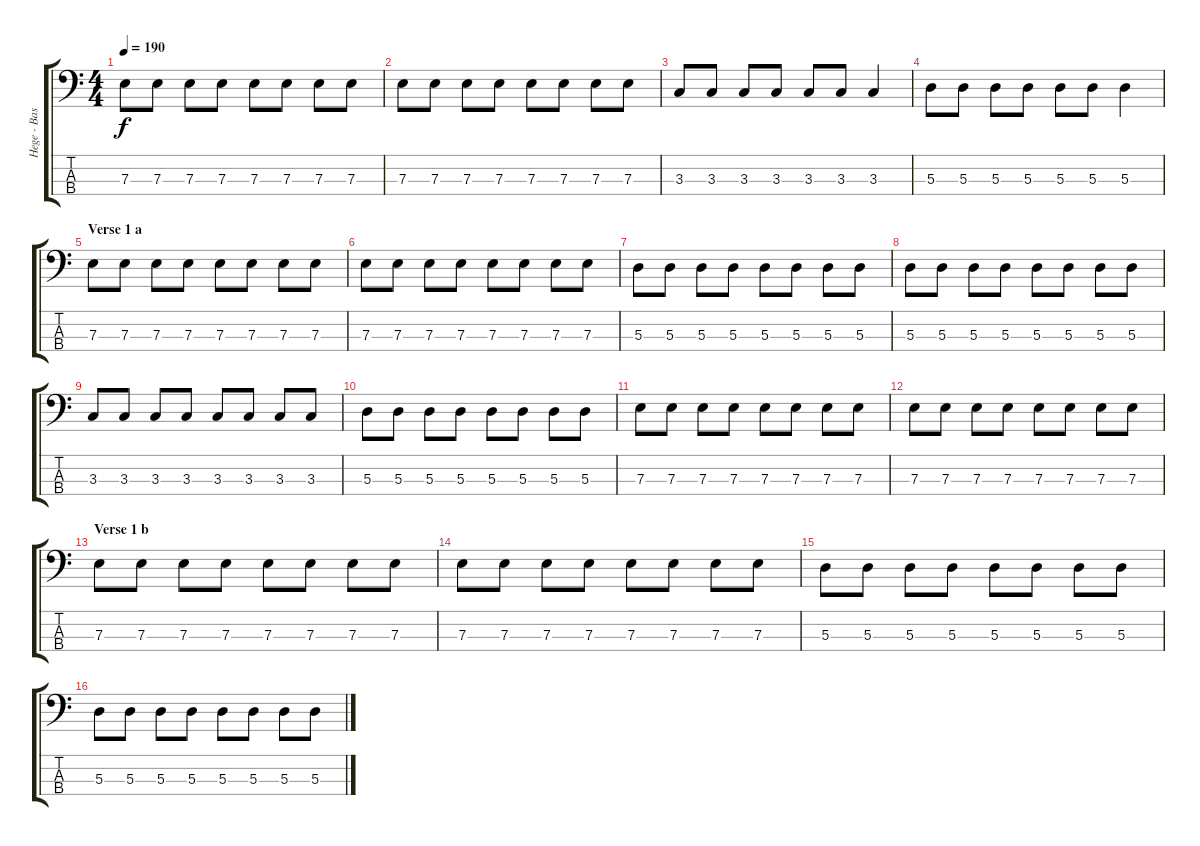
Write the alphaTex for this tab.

\track ("Hege - Bass" "Hege - Bas") {instrument electricbassfinger}
\staff {score tabs}
\tuning (G2 D2 A1 E1) {hide}
\ts (4 4)
\tempo 190
\clef f4
\ks c
7.3.8{dy f} 7.3.8 7.3.8 7.3.8 7.3.8 7.3.8 7.3.8 7.3.8 |
7.3.8 7.3.8 7.3.8 7.3.8 7.3.8 7.3.8 7.3.8 7.3.8 |
3.3.8 3.3.8 3.3.8 3.3.8 3.3.8 3.3.8 3.3.4 |
5.3.8 5.3.8 5.3.8 5.3.8 5.3.8 5.3.8 5.3.4 |
\section ("" "Verse 1 a")
7.3.8 7.3.8 7.3.8 7.3.8 7.3.8 7.3.8 7.3.8 7.3.8 |
7.3.8 7.3.8 7.3.8 7.3.8 7.3.8 7.3.8 7.3.8 7.3.8 |
5.3.8 5.3.8 5.3.8 5.3.8 5.3.8 5.3.8 5.3.8 5.3.8 |
5.3.8 5.3.8 5.3.8 5.3.8 5.3.8 5.3.8 5.3.8 5.3.8 |
3.3.8 3.3.8 3.3.8 3.3.8 3.3.8 3.3.8 3.3.8 3.3.8 |
5.3.8 5.3.8 5.3.8 5.3.8 5.3.8 5.3.8 5.3.8 5.3.8 |
7.3.8 7.3.8 7.3.8 7.3.8 7.3.8 7.3.8 7.3.8 7.3.8 |
7.3.8 7.3.8 7.3.8 7.3.8 7.3.8 7.3.8 7.3.8 7.3.8 |
\section ("" "Verse 1 b")
7.3.8 7.3.8 7.3.8 7.3.8 7.3.8 7.3.8 7.3.8 7.3.8 |
7.3.8 7.3.8 7.3.8 7.3.8 7.3.8 7.3.8 7.3.8 7.3.8 |
5.3.8 5.3.8 5.3.8 5.3.8 5.3.8 5.3.8 5.3.8 5.3.8 |
5.3.8 5.3.8 5.3.8 5.3.8 5.3.8 5.3.8 5.3.8 5.3.8
